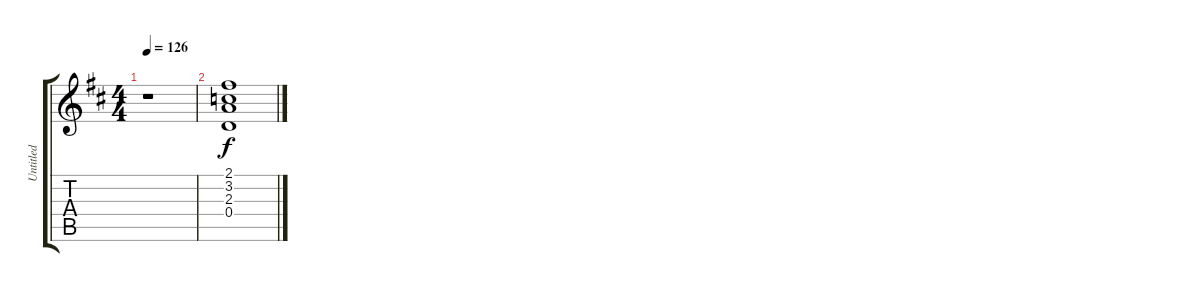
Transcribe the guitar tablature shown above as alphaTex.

\track ("Untitled" "Untitled") {instrument electricguitarjazz}
\staff {score tabs}
\tuning (E4 A3 G3 D3 A2 E2) {hide}
\ts (4 4)
\tempo 126
\clef g2
\ks d
r.1{dy f} |
(2.1 3.2 2.3 0.4).1
